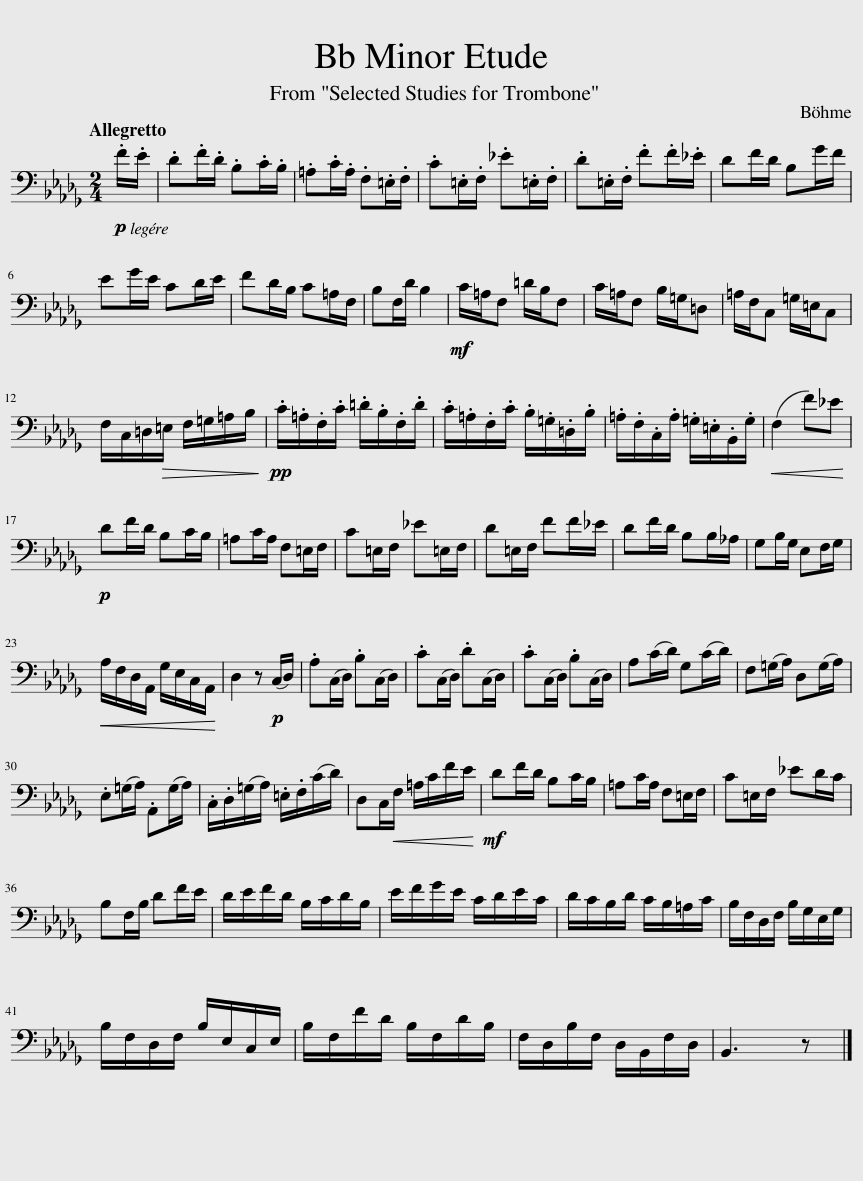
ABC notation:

X:1
L:1/8
Q:1/4=116
M:2/4
I:linebreak $
K:Db
V:1 bass
V:1
!p! .F/.E/ | .D.F/.D/ .B,.C/.B,/ | .=A,.C/.A,/ .F,.=E,/.F,/ | .C.=E,/.F,/ ._E.=E,/.F,/ | .D.=E,/.F,/ .F.F/._E/ | %5
 DF/D/ B,G/F/ |$ EG/E/ CD/E/ | FD/B,/ C=A,/F,/ | B,F,/D/ B,2 |!mf! C/=A,/F, =D/B,/F, | %10
 C/=A,/F, B,/=G,/=D, | =A,/F,/C, =G,/=E,/C, |$ F,/C,/=D,/!>(!=E,/ F,/=G,/=A,/B,/!>)! |!pp! .C/.=A,/.F,/.C/ .=D/.B,/.F,/.D/ | .C/.=A,/.F,/.C/ .B,/.=G,/.=D,/.B,/ | %15
 .=A,/.F,/.C,/.A,/ .=G,/.=E,/.B,,/.G,/ |!<(! (F,2 F)_E!<)! |$!p! DF/D/ B,C/B,/ | =A,C/A,/ F,=E,/F,/ | C=E,/F,/ _E=E,/F,/ | %20
 D=E,/F,/ FF/_E/ | DF/D/ B,B,/_A,/ | G,B,/G,/ E,F,/G,/ |$!<(! A,/F,/D,/A,,/ G,/E,/C,/A,,/!<)! | D,2 z!p! (C,/D,/) | %25
 .A,(C,/D,/) .B,(C,/D,/) | .C(C,/D,/) .D(C,/D,/) | .C(C,/D,/) .B,(C,/D,/) | A,(C/D/) G,(C/D/) | F,(=G,/A,/) D,(G,/A,/) |$ %30
 .E,(=G,/A,/) .A,,(G,/A,/) | .C,/.D,/(=G,/A,/) .=E,/.F,/(C/D/) | D,C,/!<(!F,/ =A,/C/F/E/!<)! |!mf! DF/D/ B,C/B,/ | =A,C/A,/ F,=E,/F,/ | %35
 C=E,/F,/ _ED/C/ |$ B,F,/B,/ DF/E/ | D/E/F/D/ B,/C/D/B,/ | E/F/G/E/ C/D/E/C/ | D/C/B,/D/ C/B,/=A,/C/ | %40
 B,/F,/D,/F,/ B,/G,/E,/G,/ |$ B,/F,/D,/F,/ B,/E,/C,/E,/ | B,/F,/F/D/ B,/F,/D/B,/ | F,/D,/B,/F,/ D,/B,,/F,/D,/ | B,,3 z |] %45
